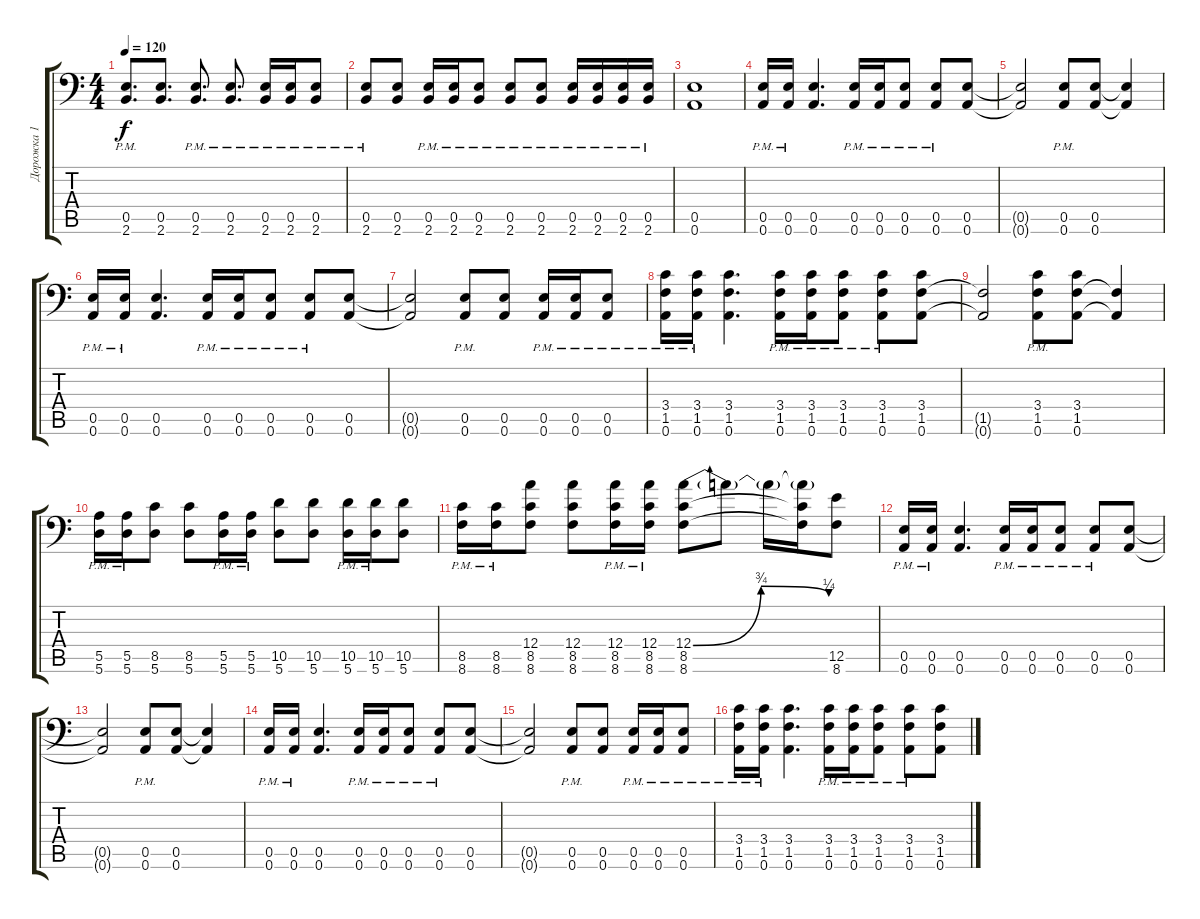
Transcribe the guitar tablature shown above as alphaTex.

\track ("Дорожка 1" "Дорожка 1") {instrument distortionguitar}
\staff {score tabs}
\tuning (B3 Gb3 D3 A2 E2 A1) {hide}
\ts (4 4)
\tempo 120
\clef f4
\ks c
(0.5{pm} 2.6{pm}).8{d dy f} (0.5 2.6).8{d} (0.5{pm} 2.6{pm}).8{d} (0.5{pm} 2.6{pm}).8{d} (0.5{pm} 2.6{pm}).16 (0.5{pm} 2.6{pm}).16 (0.5{pm} 2.6{pm}).8 |
(0.5{pm} 2.6{pm}).8 (0.5 2.6).8 (0.5{pm} 2.6{pm}).16 (0.5{pm} 2.6{pm}).16 (0.5{pm} 2.6{pm}).8 (0.5{pm} 2.6{pm}).8 (0.5{pm} 2.6{pm}).8 (0.5{pm} 2.6{pm}).16 (0.5{pm} 2.6{pm}).16 (0.5{pm} 2.6{pm}).16 (0.5{pm} 2.6{pm}).16 |
(0.5 0.6).1 |
(0.5{pm} 0.6{pm}).16 (0.5{pm} 0.6{pm}).16 (0.5 0.6).4{d} (0.5{pm} 0.6{pm}).16 (0.5{pm} 0.6{pm}).16 (0.5{pm} 0.6{pm}).8 (0.5{pm} 0.6{pm}).8 (0.5 0.6).8 |
(0.5{t} 0.6{t}).2 (0.5{pm} 0.6{pm}).8 (0.5 0.6).8 (0.5{t} 0.6{t}).4 |
(0.5{pm} 0.6{pm}).16 (0.5{pm} 0.6{pm}).16 (0.5 0.6).4{d} (0.5{pm} 0.6{pm}).16 (0.5{pm} 0.6{pm}).16 (0.5{pm} 0.6{pm}).8 (0.5{pm} 0.6{pm}).8 (0.5 0.6).8 |
(0.5{t} 0.6{t}).2 (0.5{pm} 0.6{pm}).8 (0.5 0.6).8 (0.5{pm} 0.6{pm}).16 (0.5{pm} 0.6{pm}).16 (0.5{pm} 0.6{pm}).8 |
(3.4 1.5{pm} 0.6{pm}).16 (3.4 1.5{pm} 0.6{pm}).16 (3.4 1.5 0.6).4{d} (3.4 1.5{pm} 0.6{pm}).16 (3.4 1.5{pm} 0.6{pm}).16 (3.4 1.5{pm} 0.6{pm}).8 (3.4 1.5{pm} 0.6{pm}).8 (3.4 1.5 0.6).8 |
(1.5{t} 0.6{t}).2 (3.4 1.5{pm} 0.6{pm}).8 (3.4 1.5 0.6).8 (1.5{t} 0.6{t}).4 |
(5.5{pm} 5.6{pm}).16 (5.5{pm} 5.6{pm}).16 (8.5 5.6).8 (8.5 5.6).8 (5.5{pm} 5.6{pm}).16 (5.5{pm} 5.6{pm}).16 (10.5 5.6).8 (10.5 5.6).8 (10.5{pm} 5.6{pm}).16 (10.5{pm} 5.6{pm}).16 (10.5 5.6).8 |
(8.5{pm} 8.6{pm}).16 (8.5{pm} 8.6{pm}).16 (12.4 8.5 8.6).8 (12.4 8.5 8.6).8 (12.4 8.5{pm} 8.6{pm}).16 (12.4 8.5{pm} 8.6{pm}).16 (12.4{be (bendrelease 0 0 45 3 45 3 60 1)} 8.5 8.6).8 12.4{t}.8 12.4{t}.16 (12.4{t} 8.5{t} 8.6{t}).16 (12.5 8.6).8 |
(0.5{pm} 0.6{pm}).16 (0.5{pm} 0.6{pm}).16 (0.5 0.6).4{d} (0.5{pm} 0.6{pm}).16 (0.5{pm} 0.6{pm}).16 (0.5{pm} 0.6{pm}).8 (0.5{pm} 0.6{pm}).8 (0.5 0.6).8 |
(0.5{t} 0.6{t}).2 (0.5{pm} 0.6{pm}).8 (0.5 0.6).8 (0.5{t} 0.6{t}).4 |
(0.5{pm} 0.6{pm}).16 (0.5{pm} 0.6{pm}).16 (0.5 0.6).4{d} (0.5{pm} 0.6{pm}).16 (0.5{pm} 0.6{pm}).16 (0.5{pm} 0.6{pm}).8 (0.5{pm} 0.6{pm}).8 (0.5 0.6).8 |
(0.5{t} 0.6{t}).2 (0.5{pm} 0.6{pm}).8 (0.5 0.6).8 (0.5{pm} 0.6{pm}).16 (0.5{pm} 0.6{pm}).16 (0.5{pm} 0.6{pm}).8 |
(3.4 1.5{pm} 0.6{pm}).16 (3.4 1.5{pm} 0.6{pm}).16 (3.4 1.5 0.6).4{d} (3.4 1.5{pm} 0.6{pm}).16 (3.4 1.5{pm} 0.6{pm}).16 (3.4 1.5{pm} 0.6{pm}).8 (3.4 1.5{pm} 0.6{pm}).8 (3.4 1.5 0.6).8
